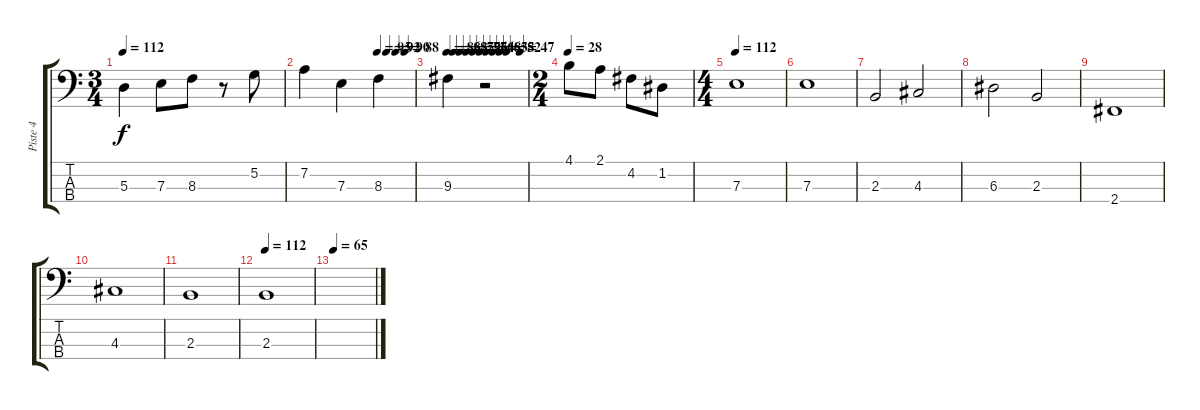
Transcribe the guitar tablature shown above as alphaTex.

\track ("Piste 4" "Piste 4") {instrument electricbassfinger}
\staff {score tabs}
\tuning (G2 D2 A1 E1) {hide}
\ts (3 4)
\tempo 112
\clef f4
\ks c
5.3.4{dy f} 7.3.8 8.3.8 r.8 5.2.8 |
\tempo (95 0.6666666666666666)
\tempo (92 0.75)
\tempo (90 0.8333333333333334)
\tempo (88 0.9166666666666666)
7.2.4 7.3.4 8.3.4 |
\tempo 86
\tempo (83 0.08333333333333333)
\tempo (85 0.16666666666666666)
\tempo (79 0.25)
\tempo (76 0.3333333333333333)
\tempo (74 0.4166666666666667)
\tempo (68 0.5)
\tempo (63 0.5833333333333334)
\tempo (58 0.6666666666666666)
\tempo (52 0.75)
\tempo (47 0.9166666666666666)
9.3.4 r.2 |
\ts (2 4)
\tempo 28
4.1.8 2.1.8 4.2.8 1.2.8 |
\ts (4 4)
\tempo 112
7.3.1 |
7.3.1 |
2.3.2 4.3.2 |
6.3.2 2.3.2 |
2.4.1 |
4.3.1 |
2.3.1 |
\tempo 112
2.3.1 |
\tempo 65
